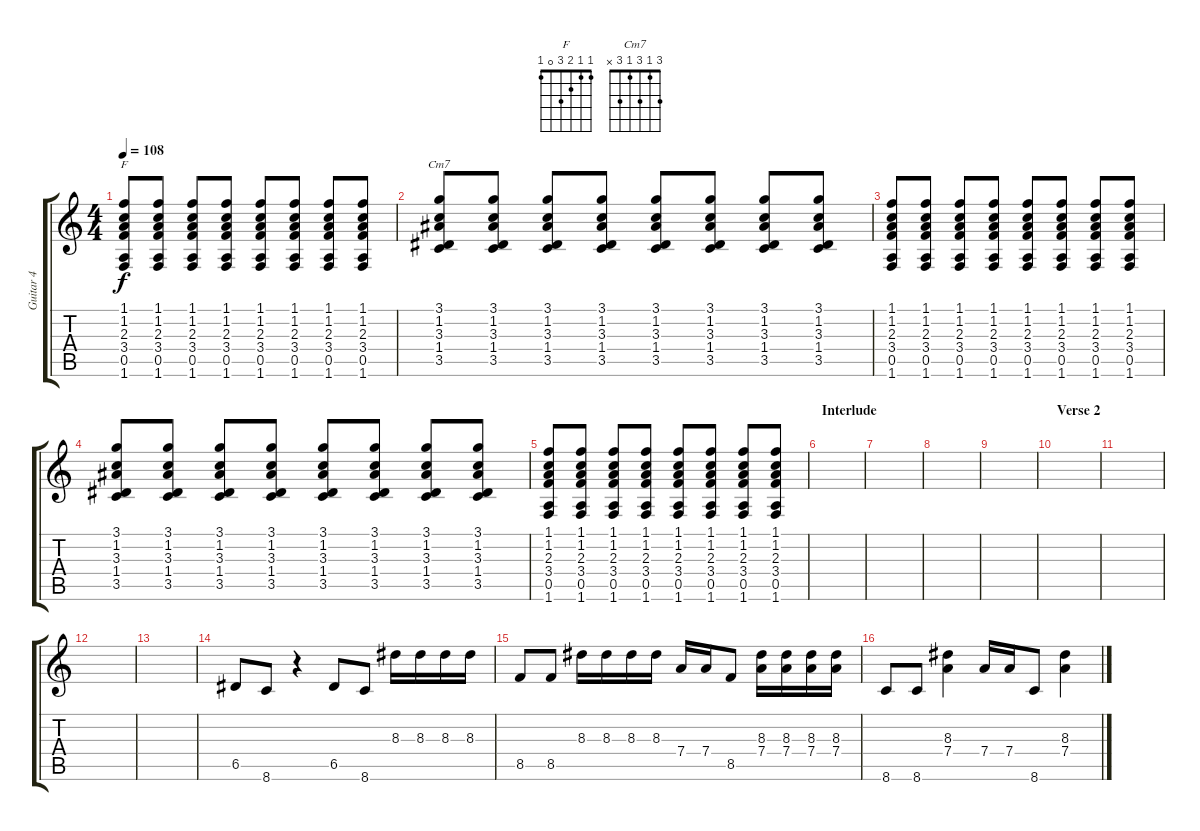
\track ("Guitar 4" "Guitar 4") {instrument distortionguitar}
\staff {score tabs}
\tuning (E4 B3 G3 D3 A2 E2) {hide}
\chord ("F" 1 1 2 3 0 1)
\chord ("Cm7" 3 1 3 1 3 x)
\ts (4 4)
\tempo 108
\clef g2
\ks c
(1.1 1.2 2.3 3.4 0.5 1.6).8{ch "F" dy f} (1.1 1.2 2.3 3.4 0.5 1.6).8 (1.1 1.2 2.3 3.4 0.5 1.6).8 (1.1 1.2 2.3 3.4 0.5 1.6).8 (1.1 1.2 2.3 3.4 0.5 1.6).8 (1.1 1.2 2.3 3.4 0.5 1.6).8 (1.1 1.2 2.3 3.4 0.5 1.6).8 (1.1 1.2 2.3 3.4 0.5 1.6).8 |
(3.1 1.2 3.3 1.4 3.5).8{ch "Cm7"} (3.1 1.2 3.3 1.4 3.5).8 (3.1 1.2 3.3 1.4 3.5).8 (3.1 1.2 3.3 1.4 3.5).8 (3.1 1.2 3.3 1.4 3.5).8 (3.1 1.2 3.3 1.4 3.5).8 (3.1 1.2 3.3 1.4 3.5).8 (3.1 1.2 3.3 1.4 3.5).8 |
(1.1 1.2 2.3 3.4 0.5 1.6).8 (1.1 1.2 2.3 3.4 0.5 1.6).8 (1.1 1.2 2.3 3.4 0.5 1.6).8 (1.1 1.2 2.3 3.4 0.5 1.6).8 (1.1 1.2 2.3 3.4 0.5 1.6).8 (1.1 1.2 2.3 3.4 0.5 1.6).8 (1.1 1.2 2.3 3.4 0.5 1.6).8 (1.1 1.2 2.3 3.4 0.5 1.6).8 |
(3.1 1.2 3.3 1.4 3.5).8 (3.1 1.2 3.3 1.4 3.5).8 (3.1 1.2 3.3 1.4 3.5).8 (3.1 1.2 3.3 1.4 3.5).8 (3.1 1.2 3.3 1.4 3.5).8 (3.1 1.2 3.3 1.4 3.5).8 (3.1 1.2 3.3 1.4 3.5).8 (3.1 1.2 3.3 1.4 3.5).8 |
(1.1 1.2 2.3 3.4 0.5 1.6).8 (1.1 1.2 2.3 3.4 0.5 1.6).8 (1.1 1.2 2.3 3.4 0.5 1.6).8 (1.1 1.2 2.3 3.4 0.5 1.6).8 (1.1 1.2 2.3 3.4 0.5 1.6).8 (1.1 1.2 2.3 3.4 0.5 1.6).8 (1.1 1.2 2.3 3.4 0.5 1.6).8 (1.1 1.2 2.3 3.4 0.5 1.6).8 |
\section ("" "Interlude")
|
|
|
|
\section ("" "Verse 2")
|
|
|
|
\section ("" "")
6.5.8 8.6.8 r.4 6.5.8 8.6.8 8.3.16 8.3.16 8.3.16 8.3.16 |
8.5.8 8.5.8 8.3.16 8.3.16 8.3.16 8.3.16 7.4.16 7.4.16 8.5.8 (8.3 7.4).16 (8.3 7.4).16 (8.3 7.4).16 (8.3 7.4).16 |
8.6.8 8.6.8 (8.3 7.4).4 7.4.16 7.4.16 8.6.8 (8.3 7.4).4
